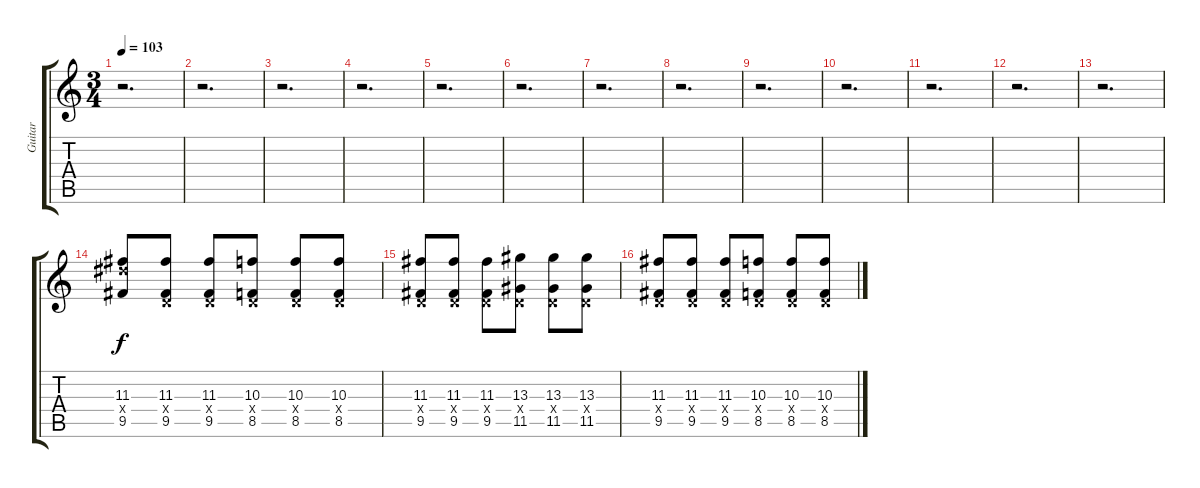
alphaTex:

\track ("Guitar" "Guitar") {instrument distortionguitar}
\staff {score tabs}
\tuning (E4 B3 G3 D3 A2 E2) {hide}
\ts (3 4)
\tempo 103
\clef g2
\ks c
r.2{d dy f} |
r.2{d} |
r.2{d} |
r.2{d} |
r.2{d} |
r.2{d} |
r.2{d} |
r.2{d} |
r.2{d} |
r.2{d} |
r.2{d} |
r.2{d} |
r.2{d} |
(11.3 13.4{x} 9.5).8 (11.3 0.4{x} 9.5).8 (11.3 0.4{x} 9.5).8 (10.3 0.4{x} 8.5).8 (10.3 0.4{x} 8.5).8 (10.3 0.4{x} 8.5).8 |
(11.3 0.4{x} 9.5).8 (11.3 0.4{x} 9.5).8 (11.3 0.4{x} 9.5).8 (13.3 0.4{x} 11.5).8 (13.3 0.4{x} 11.5).8 (13.3 0.4{x} 11.5).8 |
(11.3 0.4{x} 9.5).8 (11.3 0.4{x} 9.5).8 (11.3 0.4{x} 9.5).8 (10.3 0.4{x} 8.5).8 (10.3 0.4{x} 8.5).8 (10.3 0.4{x} 8.5).8
